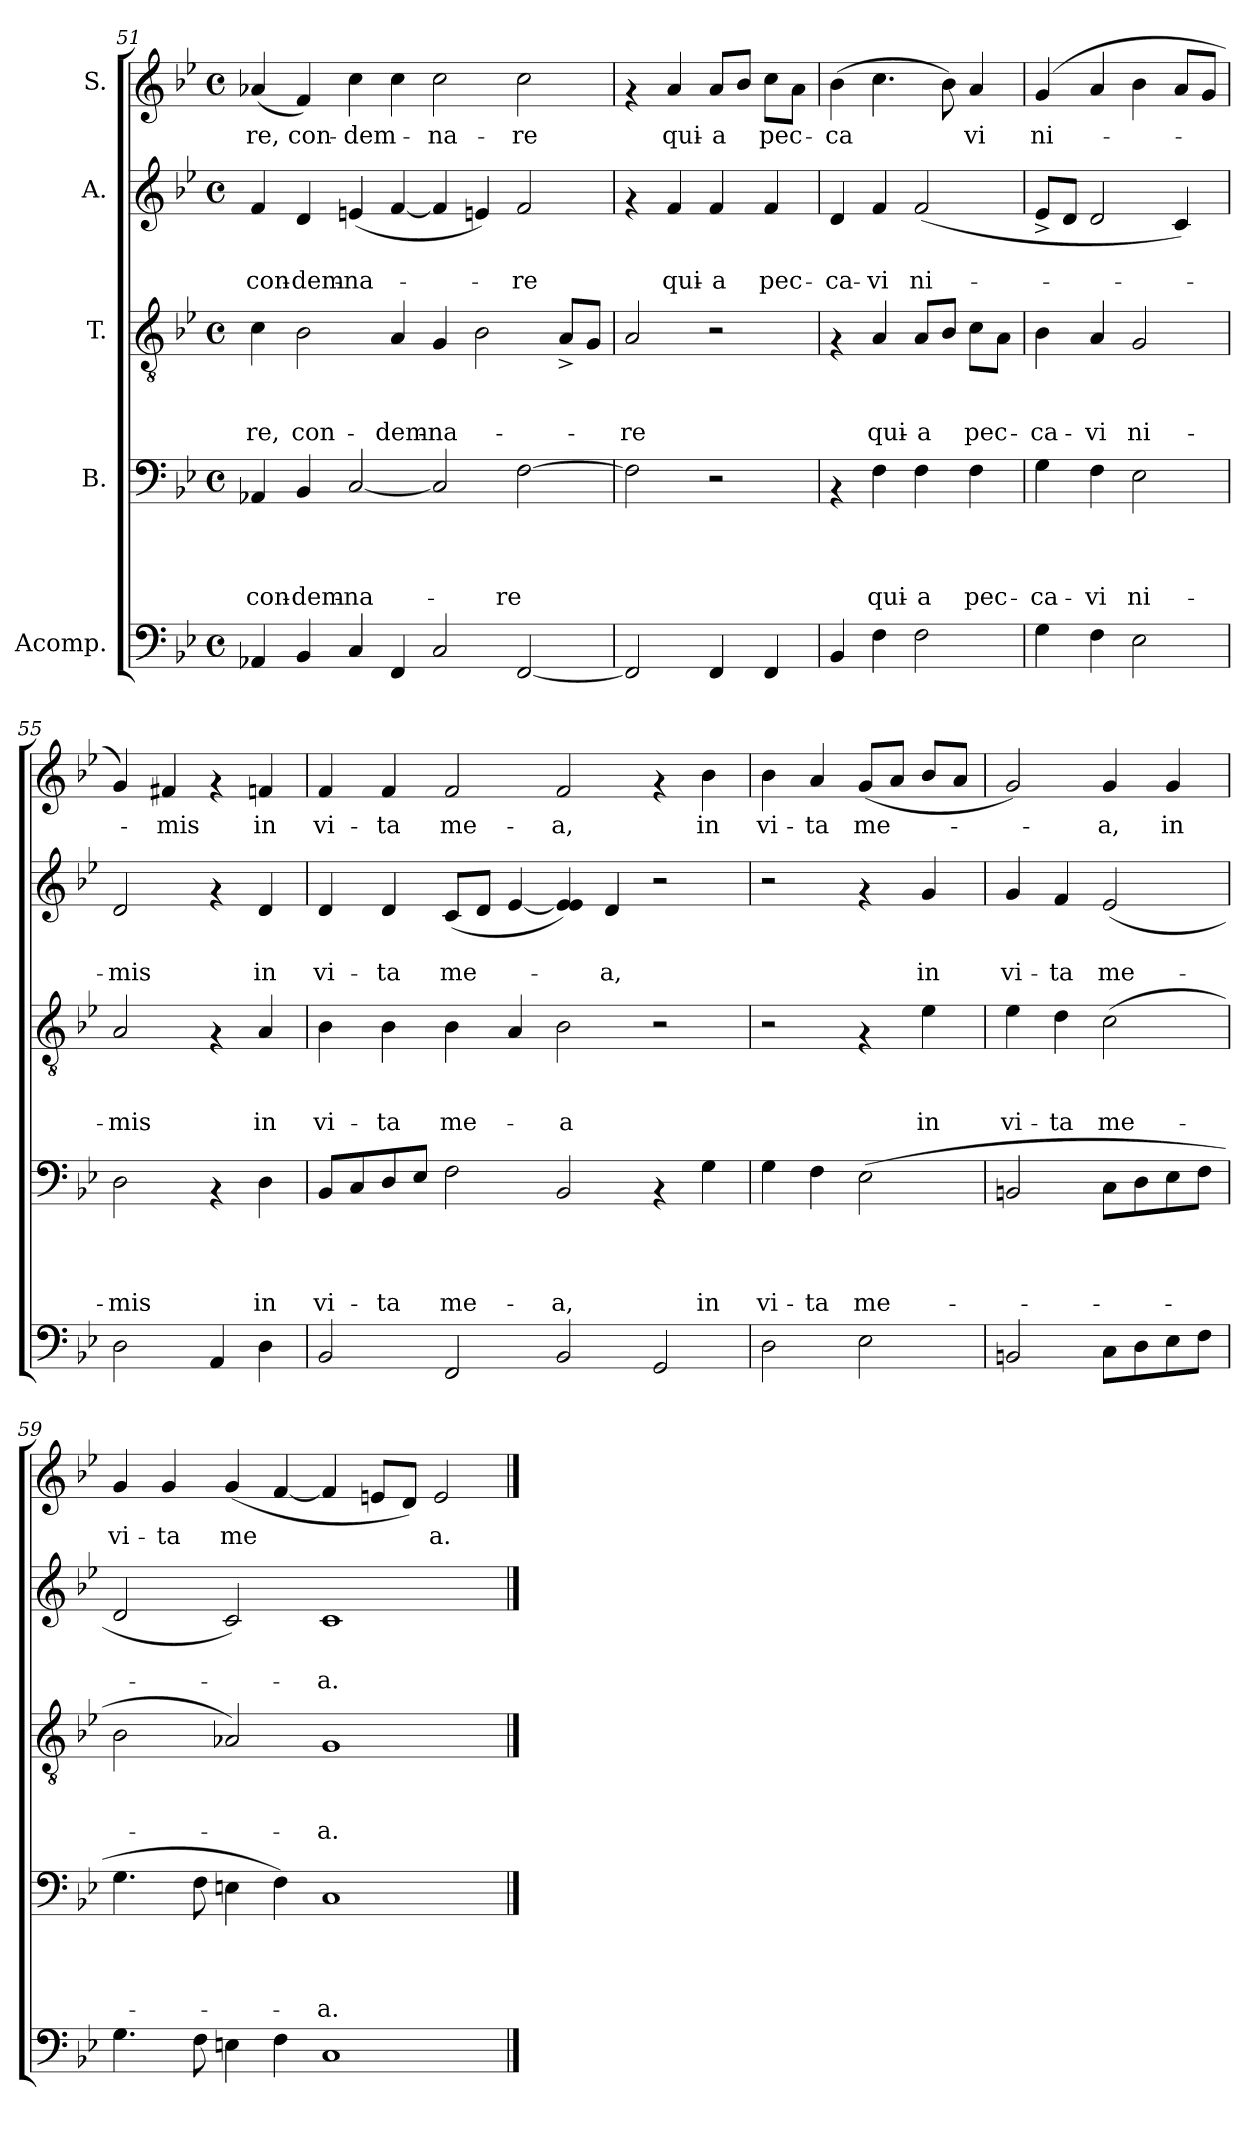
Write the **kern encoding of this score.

**kern	**kern	**text	**text	**text	**text	**kern	**text	**text	**text	**kern	**text	**text	**kern	**text
*part5	*part4	*part4	*part4	*part4	*part4	*part3	*part3	*part3	*part3	*part2	*part2	*part2	*part1	*part1
*staff5	*staff4	*staff4	*staff4	*staff4	*staff4	*staff3	*staff3	*staff3	*staff3	*staff2	*staff2	*staff2	*staff1	*staff1
*I"Acomp.	*I"B.	*	*	*	*	*I"T.	*	*	*	*I"A.	*	*	*I"S.	*
!!LO:LB:g=z
*clefF4	*clefF4	*	*	*	*	*clefGv2	*	*	*	*clefG2	*	*	*clefG2	*
*k[b-e-]	*k[b-e-]	*	*	*	*	*k[b-e-]	*	*	*	*k[b-e-]	*	*	*k[b-e-]	*
*B-:	*B-:	*	*	*	*	*B-:	*	*	*	*B-:	*	*	*B-:	*
*M4/4	*M4/4	*	*	*	*	*M4/4	*	*	*	*M4/4	*	*	*M4/4	*
*met(c)	*met(c)	*	*	*	*	*met(c)	*	*	*	*met(c)	*	*	*met(c)	*
=51	=51	=51	=51	=51	=51	=51	=51	=51	=51	=51	=51	=51	=51	=51
!	!	!	!	!	!LO:LY:b	!	!	!	!LO:LY:b	!	!	!LO:LY:b	!	!LO:LY:b
4AA-X/	4AA-X/	.	.	.	con-	4c\	.	.	-re,	4f/	.	con-	(>4a-X/	-re,
!	!	!	!	!	!LO:LY:b	!	!	!	!LO:LY:b	!	!	!LO:LY:b	!	!LO:LY:b
4BB-/	4BB-/	.	.	.	-dem-	2B-\	.	.	con-	4d/	.	-dem-	4f/)	con-
!	!	!	!	!	!LO:LY:b	!	!	!	!	!	!	!LO:LY:b	!	!LO:LY:b
4C/	[>2C/	.	.	.	-na-	.	.	.	.	(>4en/	.	-na-	4cc\	-dem-
!	!	!	!	!	!	!	!	!	!LO:LY:b	!	!	!	!	!
4FF/	.	.	.	.	.	4A/	.	.	-dem-	[>4f/	.	.	4cc\	.
!	!	!	!	!	!	!	!	!	!LO:LY:b	!	!	!	!	!LO:LY:b
2C/	2C/]	.	.	.	.	4G/	.	.	-na-	4f/]	.	.	2cc\	-na-
.	.	.	.	.	.	2B-\	.	.	.	4en/)	.	.	.	.
!	!	!	!	!	!LO:LY:b	!	!	!	!	!	!	!LO:LY:b	!	!LO:LY:b
[>2FF/	[>2F\	.	.	.	-re	.	.	.	.	2f/	.	-re	2cc\	-re
.	.	.	.	.	.	8A^</L	.	.	.	.	.	.	.	.
.	.	.	.	.	.	8G/J	.	.	.	.	.	.	.	.
=52	=52	=52	=52	=52	=52	=52	=52	=52	=52	=52	=52	=52	=52	=52
!	!	!	!	!	!	!	!	!	!LO:LY:b	!	!	!	!	!
2FF/]	2F\]	.	.	.	.	2A/	.	.	-re	4rf	.	.	4rf	.
!	!	!	!	!	!	!	!	!	!	!	!	!LO:LY:b	!	!LO:LY:b
.	.	.	.	.	.	.	.	.	.	4f/	.	qui-	4a/	qui-
!	!	!	!	!	!	!	!	!	!	!	!	!LO:LY:b	!	!LO:LY:b
4FF/	2r	.	.	.	.	2r	.	.	.	4f/	.	-a	8a/L	-a
.	.	.	.	.	.	.	.	.	.	.	.	.	8b-/J	.
!	!	!	!	!	!	!	!	!	!	!	!	!LO:LY:b	!	!LO:LY:b
4FF/	.	.	.	.	.	.	.	.	.	4f/	.	pec-	8cc\L	pec-
.	.	.	.	.	.	.	.	.	.	.	.	.	8a\J	.
=53	=53	=53	=53	=53	=53	=53	=53	=53	=53	=53	=53	=53	=53	=53
!	!	!	!	!	!	!	!	!	!	!	!	!LO:LY:b	!	!LO:LY:b
4BB-/	4rAA	.	.	.	.	4rF	.	.	.	4d/	.	-ca-	(>4b-\	-ca
!	!	!	!	!	!LO:LY:b	!	!	!	!LO:LY:b	!	!	!LO:LY:b	!	!
4F\	4F\	.	.	.	qui-	4A/	.	.	qui-	4f/	.	-vi	4.cc\	.
!	!	!	!	!	!LO:LY:b	!	!	!	!LO:LY:b	!	!	!LO:LY:b	!	!
2F\	4F\	.	.	.	-a	8A/L	.	.	-a	(>2f/	.	ni-	.	.
.	.	.	.	.	.	8B-/J	.	.	.	.	.	.	8b-\)	.
!	!	!	!	!	!LO:LY:b	!	!	!	!LO:LY:b	!	!	!	!	!LO:LY:b
.	4F\	.	.	.	pec-	8c\L	.	.	pec-	.	.	.	4a/	vi
.	.	.	.	.	.	8A\J	.	.	.	.	.	.	.	.
=54	=54	=54	=54	=54	=54	=54	=54	=54	=54	=54	=54	=54	=54	=54
!	!	!	!	!	!LO:LY:b	!	!	!	!LO:LY:b	!	!	!	!	!LO:LY:b
4G\	4G\	.	.	.	-ca-	4B-\	.	.	-ca-	8e-^</L	.	.	(>4g/	ni-
.	.	.	.	.	.	.	.	.	.	8d/J	.	.	.	.
!	!	!	!	!	!LO:LY:b	!	!	!	!LO:LY:b	!	!	!	!	!
4F\	4F\	.	.	.	-vi	4A/	.	.	-vi	2d/	.	.	4a/	.
!	!	!	!	!	!LO:LY:b	!	!	!	!LO:LY:b	!	!	!	!	!
2E-\	2E-\	.	.	.	ni-	2G/	.	.	ni-	.	.	.	4b-\	.
.	.	.	.	.	.	.	.	.	.	4c/)	.	.	8a/L	.
.	.	.	.	.	.	.	.	.	.	.	.	.	8g/J	.
=55	=55	=55	=55	=55	=55	=55	=55	=55	=55	=55	=55	=55	=55	=55
!	!	!	!	!	!LO:LY:b	!	!	!	!LO:LY:b	!	!	!LO:LY:b	!	!
2D\	2D\	.	.	.	-mis	2A/	.	.	-mis	2d/	.	-mis	4g/)	.
!	!	!	!	!	!	!	!	!	!	!	!	!	!	!LO:LY:b
.	.	.	.	.	.	.	.	.	.	.	.	.	4f#X/	-mis
4AA/	4rAA	.	.	.	.	4rF	.	.	.	4rf	.	.	4rf	.
!	!	!	!	!	!LO:LY:b	!	!	!	!LO:LY:b	!	!	!LO:LY:b	!	!LO:LY:b
4D\	4D\	.	.	.	in	4A/	.	.	in	4d/	.	in	4fn/	in
!!LO:PB:g=z
=56	=56	=56	=56	=56	=56	=56	=56	=56	=56	=56	=56	=56	=56	=56
!	!	!	!	!	!LO:LY:b	!	!	!	!LO:LY:b	!	!	!LO:LY:b	!	!LO:LY:b
2BB-/	8BB-/L	.	.	.	vi-	4B-\	.	.	vi-	4d/	.	vi-	4f/	vi-
.	8C/	.	.	.	.	.	.	.	.	.	.	.	.	.
!	!	!	!	!	!LO:LY:b	!	!	!	!LO:LY:b	!	!	!LO:LY:b	!	!LO:LY:b
.	8D/	.	.	.	-ta	4B-\	.	.	-ta	4d/	.	-ta	4f/	-ta
.	8E-/J	.	.	.	.	.	.	.	.	.	.	.	.	.
!	!	!	!	!	!LO:LY:b	!	!	!	!LO:LY:b	!	!	!LO:LY:b	!	!LO:LY:b
2FF/	2F\	.	.	.	me-	4B-\	.	.	me-	(>8c/L	.	me-	2f/	me-
.	.	.	.	.	.	.	.	.	.	8d/J	.	.	.	.
.	.	.	.	.	.	4A/	.	.	.	[>4e-/	.	.	.	.
!	!	!	!	!	!LO:LY:b	!	!	!	!LO:LY:b	!	!	!	!	!LO:LY:b
2BB-/	2BB-/	.	.	.	-a,	2B-\	.	.	-a	4e-/] 4e-/)	.	.	2f/	-a,
!	!	!	!	!	!	!	!	!	!	!	!	!LO:LY:b	!	!
.	.	.	.	.	.	.	.	.	.	4d/	.	-a,	.	.
2GG/	4rAA	.	.	.	.	2r	.	.	.	2r	.	.	4rf	.
!	!	!	!	!	!LO:LY:b	!	!	!	!	!	!	!	!	!LO:LY:b
.	4G\	.	.	.	in	.	.	.	.	.	.	.	4b-\	in
=57	=57	=57	=57	=57	=57	=57	=57	=57	=57	=57	=57	=57	=57	=57
!	!	!	!	!	!LO:LY:b	!	!	!	!	!	!	!	!	!LO:LY:b
2D\	4G\	.	.	.	vi-	2r	.	.	.	2r	.	.	4b-\	vi-
!	!	!	!	!	!LO:LY:b	!	!	!	!	!	!	!	!	!LO:LY:b
.	4F\	.	.	.	-ta	.	.	.	.	.	.	.	4a/	-ta
!	!	!	!	!	!LO:LY:b	!	!	!	!	!	!	!	!	!LO:LY:b
2E-\	(>2E-\	.	.	.	me-	4rF	.	.	.	4rf	.	.	(>8g/L	me-
.	.	.	.	.	.	.	.	.	.	.	.	.	8a/J	.
!	!	!	!	!	!	!	!	!	!LO:LY:b	!	!	!LO:LY:b	!	!
.	.	.	.	.	.	4e-\	.	.	in	4g/	.	in	8b-/L	.
.	.	.	.	.	.	.	.	.	.	.	.	.	8a/J	.
=58	=58	=58	=58	=58	=58	=58	=58	=58	=58	=58	=58	=58	=58	=58
!	!	!	!	!	!	!	!	!	!LO:LY:b	!	!	!LO:LY:b	!	!
2BBn/	2BBn/	.	.	.	.	4e-\	.	.	vi-	4g/	.	vi-	2g/)	.
!	!	!	!	!	!	!	!	!	!LO:LY:b	!	!	!LO:LY:b	!	!
.	.	.	.	.	.	4d\	.	.	-ta	4f/	.	-ta	.	.
!	!	!	!	!	!	!	!	!	!LO:LY:b	!	!	!LO:LY:b	!	!LO:LY:b
8C\L	8C\L	.	.	.	.	(>2c\	.	.	me-	(>2e-/	.	me-	4g/	-a,
8D\	8D\	.	.	.	.	.	.	.	.	.	.	.	.	.
!	!	!	!	!	!	!	!	!	!	!	!	!	!	!LO:LY:b
8E-\	8E-\	.	.	.	.	.	.	.	.	.	.	.	4g/	in
8F\J	8F\J	.	.	.	.	.	.	.	.	.	.	.	.	.
=59	=59	=59	=59	=59	=59	=59	=59	=59	=59	=59	=59	=59	=59	=59
!	!	!	!	!	!	!	!	!	!	!	!	!	!	!LO:LY:b
4.G\	4.G\	.	.	.	.	2B-\	.	.	.	2d/	.	.	4g/	vi-
!	!	!	!	!	!	!	!	!	!	!	!	!	!	!LO:LY:b
.	.	.	.	.	.	.	.	.	.	.	.	.	4g/	-ta
8F\	8F\	.	.	.	.	.	.	.	.	.	.	.	.	.
!	!	!	!	!	!	!	!	!	!	!	!	!	!	!LO:LY:b
4En\	4En\	.	.	.	.	2A-X/)	.	.	.	2c/)	.	.	(>4g/	me
4F\	4F\)	.	.	.	.	.	.	.	.	.	.	.	[>4f/	.
!	!	!	!	!	!LO:LY:b	!	!	!	!LO:LY:b	!	!	!LO:LY:b	!	!
1C	1C	.	.	.	-a.	1G	.	.	-a.	1c	.	-a.	4f/]	.
.	.	.	.	.	.	.	.	.	.	.	.	.	8en/L	.
.	.	.	.	.	.	.	.	.	.	.	.	.	8d/J)	.
!	!	!	!	!	!	!	!	!	!	!	!	!	!	!LO:LY:b
.	.	.	.	.	.	.	.	.	.	.	.	.	2e/	a.
==	==	==	==	==	==	==	==	==	==	==	==	==	==	==
*-	*-	*-	*-	*-	*-	*-	*-	*-	*-	*-	*-	*-	*-	*-
